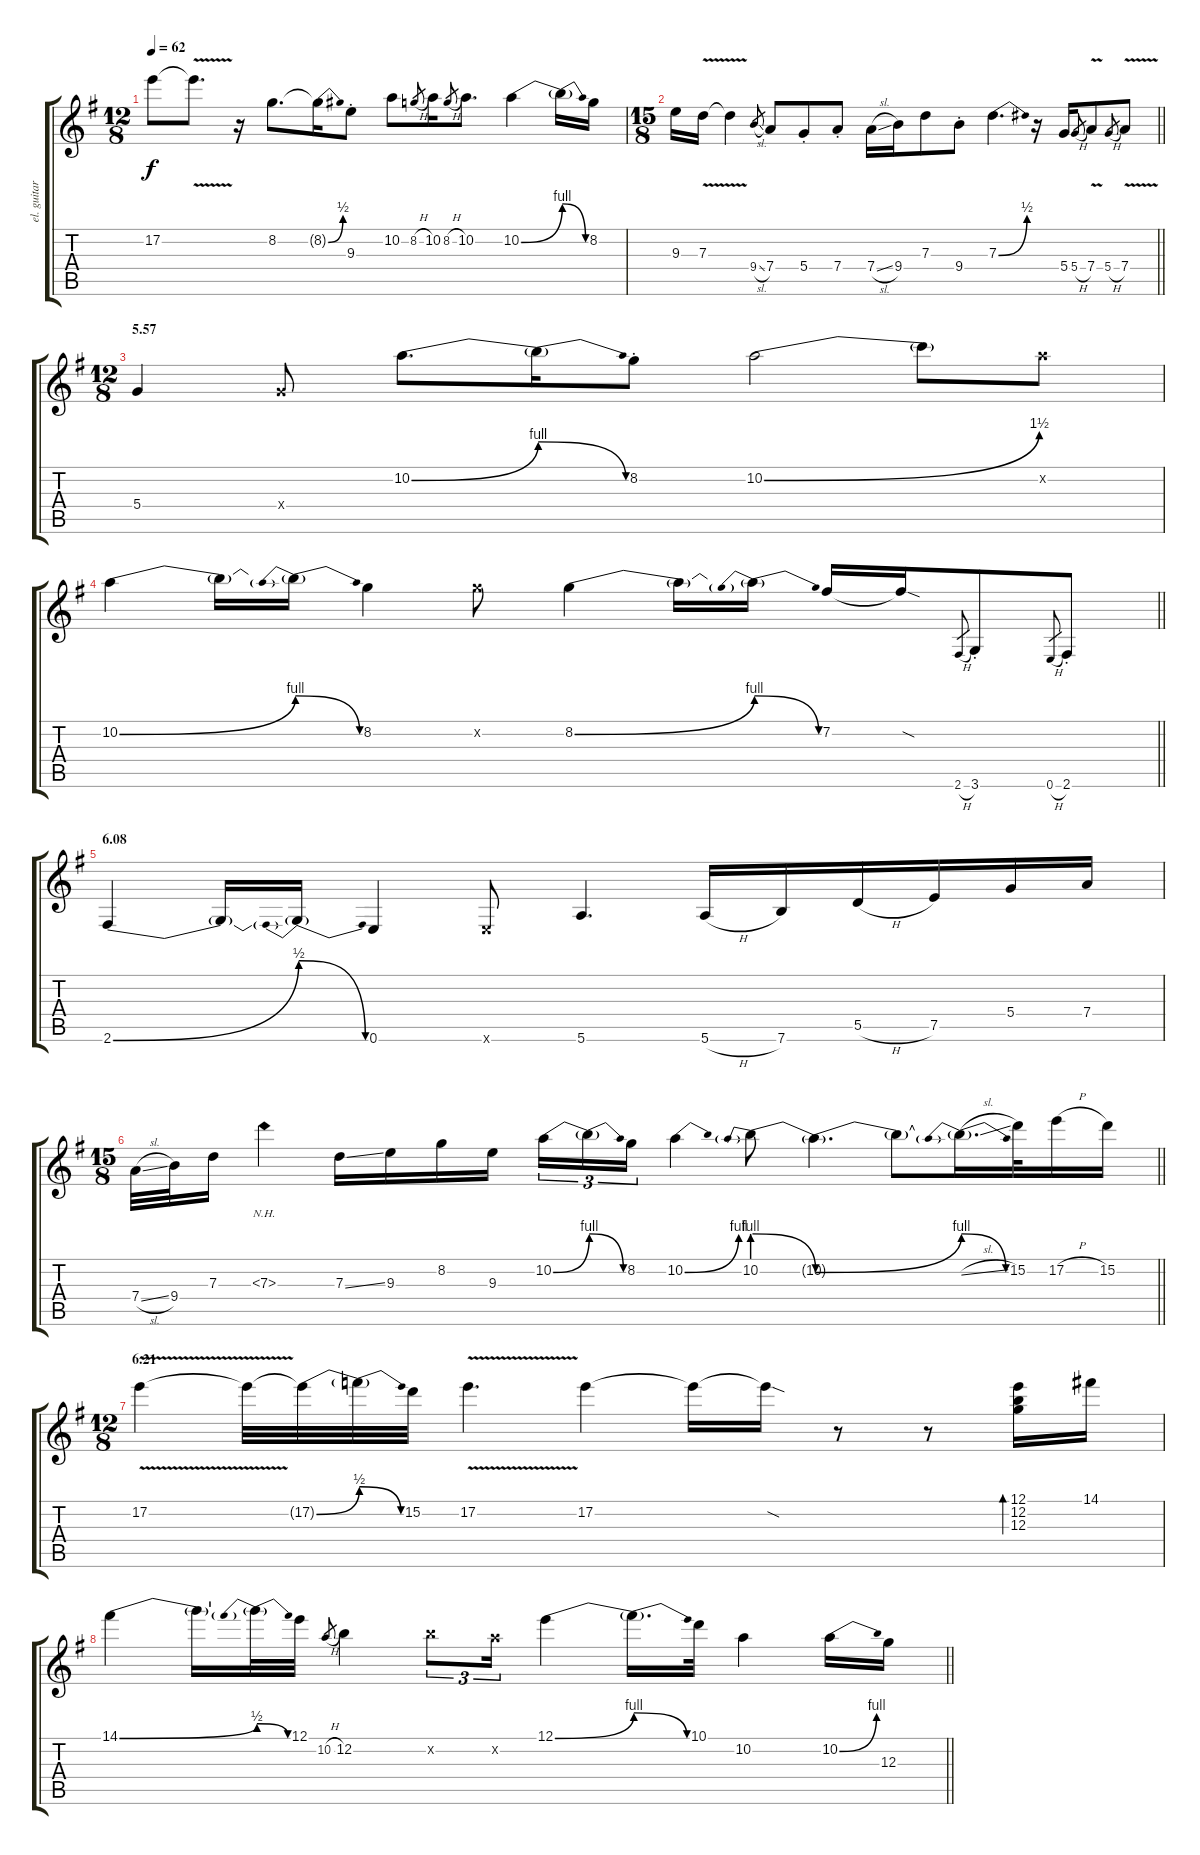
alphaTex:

\track ("el. guitar" "el. guitar") {instrument overdrivenguitar}
\staff {score tabs}
\tuning (E4 B3 G3 D3 A2 E2) {hide}
\ts (12 8)
\tempo 62
\clef g2
\ks g
17.2.8{dy f} 17.2{v t}.8{d} r.16 8.2.8{d} 8.2{be (bend 0 0 60 2) t}.16 9.3{st}.8 10.2.8 8.2{h}.8{gr} 10.2.16 8.2{h}.8{gr} 10.2.8{d} 10.2{be (bend 0 0 60 4)}.4 10.2{be (release 0 4 60 0) t}.16 8.2.16 |
\ts (15 8)
\barLineRight lightlight
9.3.16 7.3{v}.16 7.3{t}.4 9.4{sl}.8{gr} 7.4.8 5.4{st}.8 7.4{st}.8 7.4{sl}.16 9.4.16 7.3.8 9.4{st}.8 7.3{be (bend 0 0 60 2)}.4{d} r.16 5.4.16 5.4{h}.8{gr} 7.4{v}.8 5.4{h}.8{gr} 7.4{v}.8 |
\ts (12 8)
\section ("" "5.57")
5.4.4 5.4{x}.8 10.2{be (bend 0 0 60 4)}.8{d} 10.2{be (release 0 4 60 0) t}.16 8.2{st}.8 10.2{be (bend 0 0 60 6)}.2 10.2{t}.8 10.2{x}.8 |
\barLineRight lightlight
10.2{be (bend 0 0 60 4)}.4 10.2{t}.16 10.2{be (prebendrelease 0 4 60 0) t}.16 8.2.4 8.2{x}.8 8.2{be (bend 0 0 60 4)}.4 8.2{t}.16 8.2{be (prebendrelease 0 4 60 0) t}.16 7.2.16 7.2{sod t}.16 2.6{h}.8{gr} 3.6{st}.8 0.6{h}.8{gr} 2.6{st}.8 |
\section ("" "6.08")
2.6{be (bend 0 0 60 2)}.4 2.6{t}.16 2.6{be (prebendrelease 0 2 60 0) t}.16 0.6.4 0.6{x}.8 5.6.4{d} 5.6{h}.16 7.6.16 5.5{h}.16 7.5.16 5.4.16 7.4.16 |
\ts (15 8)
\barLineRight lightlight
7.4{sl}.32 9.4.32 7.3.16 7.3{nh}.4 7.3{ss}.16 9.3.16 8.2.16 9.3.16{beam splitsecondary} 10.2{be (bend 0 0 60 4)}.16{tu (3 2)} 10.2{be (release 0 4 60 0) t}.16{tu (3 2)} 8.2.16{tu (3 2)} 10.2{be (bend 0 0 60 4)}.4 10.2{be (prebendrelease 0 4 60 0)}.8 10.2{be (bend 0 0 60 4) t}.4{d} 10.2{t}.8 10.2{be (prebendrelease 0 4 60 0) sl t}.16{d} 15.2.32 17.2{h}.16 15.2.16 |
\ts (12 8)
\section ("" "6.21")
17.2{v}.4 17.2{t}.32 17.2{be (bend 0 0 60 2) t}.32 17.2{be (release 0 2 60 0) t}.32 15.2.32 17.2{v}.4{d} 17.2.4 17.2{t}.16 17.2{sod t}.16 r.8 r.8 (12.1 12.2 12.3).16{bd 480} 14.1.16 |
\barLineRight lightlight
14.1{be (bend 0 0 60 2)}.4 14.1{t}.16 14.1{be (prebendrelease 0 2 60 0) t}.32 12.1.32 10.2{h}.8{gr} 12.2.4 12.2{x}.8{tu (3 2)} 10.2{x}.16{tu (3 2)} 12.1{be (bend 0 0 60 4)}.4 12.1{be (release 0 4 60 0) t}.16{d} 10.1.32 10.2.4 10.2{be (bend 0 0 60 4)}.16 12.3.16
